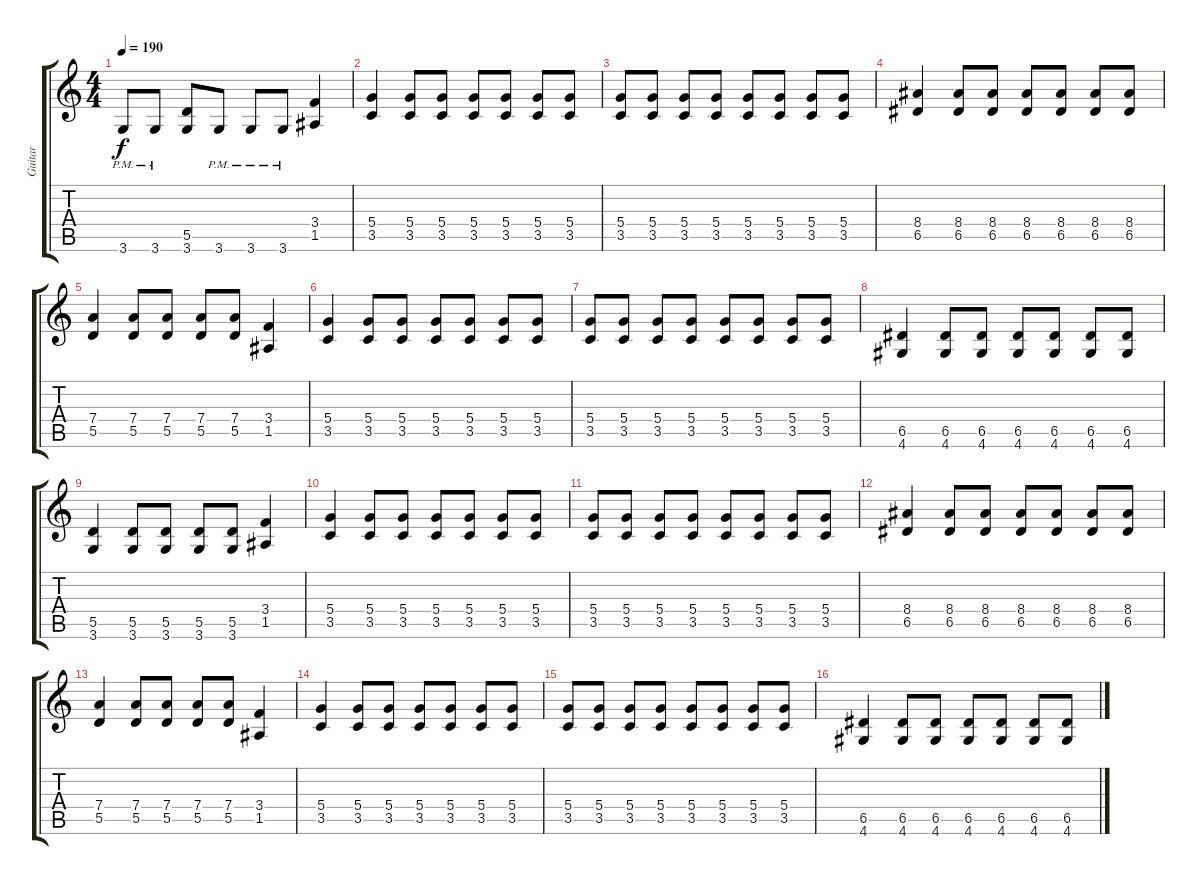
\track ("Guitar" "Guitar") {instrument distortionguitar}
\staff {score tabs}
\tuning (E4 B3 G3 D3 A2 E2) {hide}
\ts (4 4)
\tempo 190
\clef g2
\ks c
3.6{pm}.8{dy f} 3.6{pm}.8 (5.5 3.6).8 3.6{pm}.8 3.6{pm}.8 3.6{pm}.8 (3.4 1.5).4 |
(5.4 3.5).4 (5.4 3.5).8 (5.4 3.5).8 (5.4 3.5).8 (5.4 3.5).8 (5.4 3.5).8 (5.4 3.5).8 |
(5.4 3.5).8 (5.4 3.5).8 (5.4 3.5).8 (5.4 3.5).8 (5.4 3.5).8 (5.4 3.5).8 (5.4 3.5).8 (5.4 3.5).8 |
(8.4 6.5).4 (8.4 6.5).8 (8.4 6.5).8 (8.4 6.5).8 (8.4 6.5).8 (8.4 6.5).8 (8.4 6.5).8 |
(7.4 5.5).4 (7.4 5.5).8 (7.4 5.5).8 (7.4 5.5).8 (7.4 5.5).8 (3.4 1.5).4 |
(5.4 3.5).4 (5.4 3.5).8 (5.4 3.5).8 (5.4 3.5).8 (5.4 3.5).8 (5.4 3.5).8 (5.4 3.5).8 |
(5.4 3.5).8 (5.4 3.5).8 (5.4 3.5).8 (5.4 3.5).8 (5.4 3.5).8 (5.4 3.5).8 (5.4 3.5).8 (5.4 3.5).8 |
(6.5 4.6).4 (6.5 4.6).8 (6.5 4.6).8 (6.5 4.6).8 (6.5 4.6).8 (6.5 4.6).8 (6.5 4.6).8 |
(5.5 3.6).4 (5.5 3.6).8 (5.5 3.6).8 (5.5 3.6).8 (5.5 3.6).8 (3.4 1.5).4 |
(5.4 3.5).4 (5.4 3.5).8 (5.4 3.5).8 (5.4 3.5).8 (5.4 3.5).8 (5.4 3.5).8 (5.4 3.5).8 |
(5.4 3.5).8 (5.4 3.5).8 (5.4 3.5).8 (5.4 3.5).8 (5.4 3.5).8 (5.4 3.5).8 (5.4 3.5).8 (5.4 3.5).8 |
(8.4 6.5).4 (8.4 6.5).8 (8.4 6.5).8 (8.4 6.5).8 (8.4 6.5).8 (8.4 6.5).8 (8.4 6.5).8 |
(7.4 5.5).4 (7.4 5.5).8 (7.4 5.5).8 (7.4 5.5).8 (7.4 5.5).8 (3.4 1.5).4 |
(5.4 3.5).4 (5.4 3.5).8 (5.4 3.5).8 (5.4 3.5).8 (5.4 3.5).8 (5.4 3.5).8 (5.4 3.5).8 |
(5.4 3.5).8 (5.4 3.5).8 (5.4 3.5).8 (5.4 3.5).8 (5.4 3.5).8 (5.4 3.5).8 (5.4 3.5).8 (5.4 3.5).8 |
(6.5 4.6).4 (6.5 4.6).8 (6.5 4.6).8 (6.5 4.6).8 (6.5 4.6).8 (6.5 4.6).8 (6.5 4.6).8
